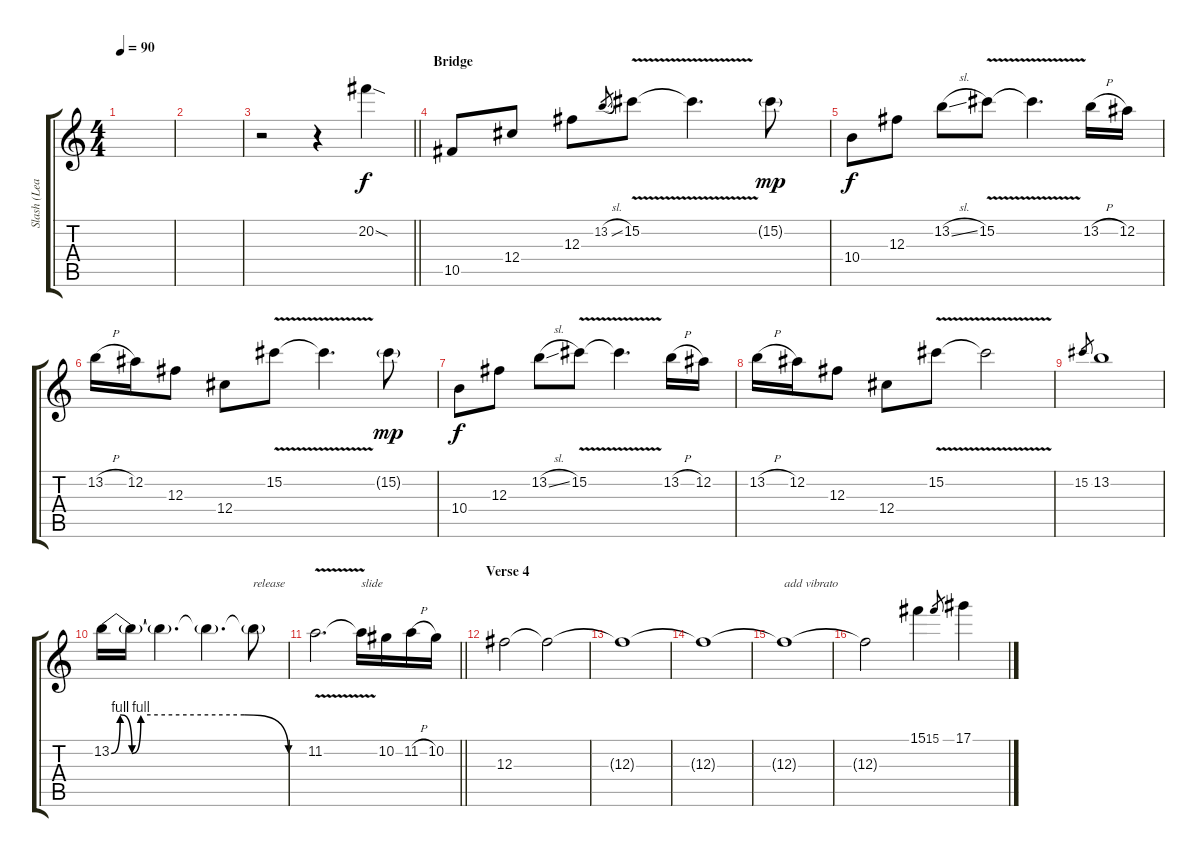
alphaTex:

\track ("Slash (Lead Guitar)" "Slash (Lea") {instrument overdrivenguitar}
\staff {score tabs}
\tuning (Eb4 Bb3 Gb3 Db3 Ab2 Eb2) {hide}
\ts (4 4)
\tempo 90
\clef g2
\ks c
|
|
\barLineRight lightlight
r.2 r.4 20.2{sod}.4 |
\section ("" "Bridge")
10.5.8 12.4.8 12.3.8 13.2{sl}.8{gr} 15.2{v}.8 15.2{t}.4{d} 15.2{g}.8{dy mp} |
10.4.8{dy f} 12.3.8 13.2{sl}.8 15.2{v}.8 15.2{t}.4{d} 13.2{h}.16 12.2.16 |
13.2{h}.16 12.2.16 12.3.8 12.4.8 15.2{v}.8 15.2{t}.4{d} 15.2{g}.8{dy mp} |
10.4.8{dy f} 12.3.8 13.2{sl}.8 15.2{v}.8 15.2{t}.4{d} 13.2{h}.16 12.2.16 |
13.2{h}.16 12.2.16 12.3.8 12.4.8 15.2{v}.8 15.2{t}.2 |
15.2.8{gr} 13.2.1 |
13.2{be (custom 0 0 3 4 7 0 10 4 45 4 60 0)}.16 13.2{t}.16 13.2{t}.4{d} 13.2{t}.4{d} 13.2{t}.8{txt "release"} |
\barLineRight lightlight
11.2{v}.2{d} 11.2{t}.16{txt "slide"} 10.2.16 11.2{h}.16 10.2.16 |
\section ("" "Verse 4")
12.3.2 12.3{t}.2 |
12.3{t}.1 |
12.3{t}.1 |
12.3{t}.1{txt "add vibrato"} |
12.3{t}.2 15.1.4 15.1.8{gr} 17.1.4
